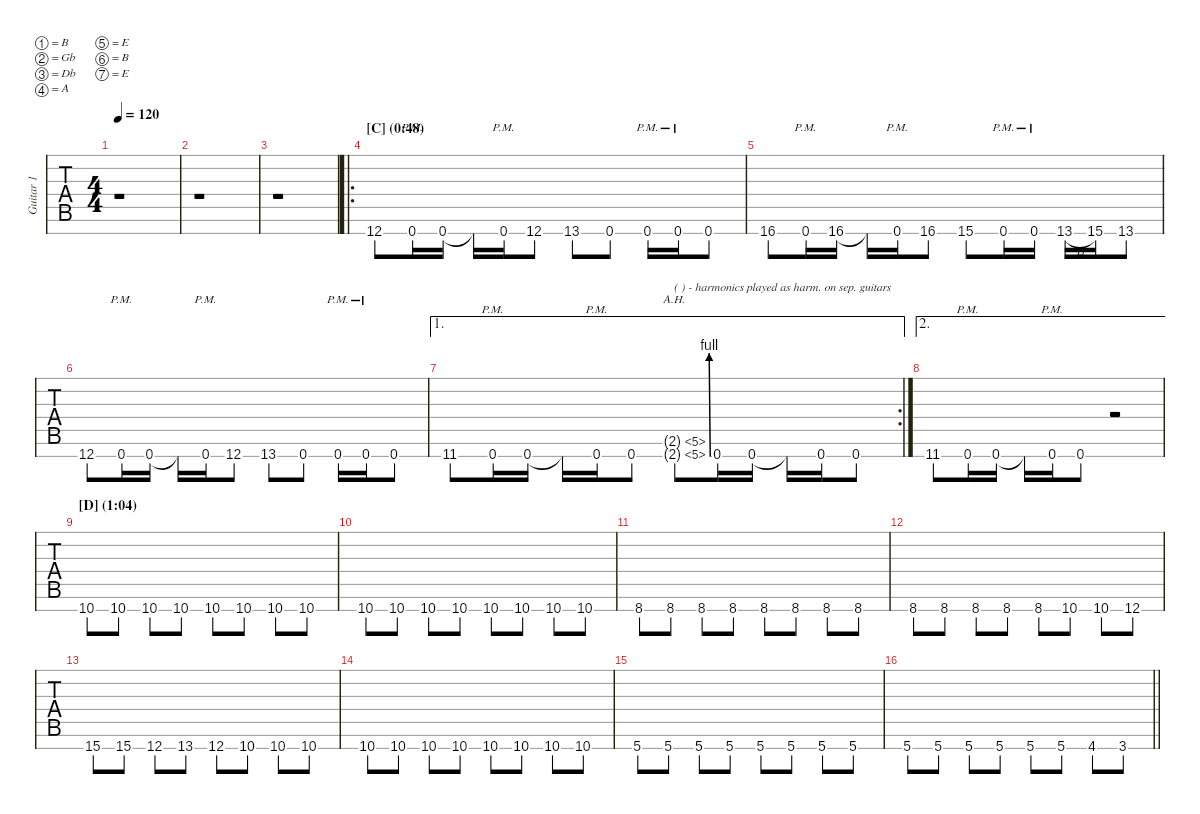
\defaultSystemsLayout 2
\hideDynamics
\bracketExtendMode nobrackets
\multiTrackTrackNamePolicy allsystems
\firstSystemTrackNameMode fullname
\otherSystemsTrackNameMode fullname
\otherSystemsTrackNameOrientation horizontal
\track ("Guitar 1" "Gtr. 1") {instrument overdrivenguitar}
\staff {tabs}
\tuning (B3 Gb3 Db3 A2 E2 B1 E1)
\ts (4 4)
\tempo 120
\clef g2
\ks c
r.1{dy mf} |
r.1 |
\scale
0.999589 r.1 |
\ro
\section ("" "[C] (0:48)")
\scale
1.0002 12.7.8 0.7{pm}.16 0.7.16 0.7{t}.16 0.7{pm}.16 12.7.8 13.7.8 0.7.8 0.7{pm}.16 0.7{pm}.16 0.7.8 |
\scale
0.999796 16.7{acc #}.8 0.7{pm}.16 16.7{acc #}.16 16.7{t acc #}.16 0.7{pm}.16 16.7{acc #}.8 15.7.8 0.7{pm}.16 0.7{pm}.16 13.7{h}.16 15.7.16 13.7.8 |
\scale
0.999659 12.7.8 0.7{pm}.16 0.7.16 0.7{t}.16 0.7{pm}.16 12.7.8 13.7.8 0.7.8 0.7{pm}.16 0.7{pm}.16 0.7.8 |
\ae 1
\rc 2
\scale
1.00244 11.7{acc #}.8 0.7{pm}.16 0.7.16 0.7{t}.16 0.7{pm}.16 0.7.8 (2.7{be (bend 0 0 15 4) ah 3 g acc #} 2.6{ah 3 g acc #}).8{txt "( ) - harmonics played as harm. on sep. guitars"} 0.7.16 0.7.16 0.7{t}.16 0.7.16 0.7.8 |
\ae 2
\scale
0.997902 11.7{acc #}.8 0.7{pm}.16 0.7.16 0.7{t}.16 0.7{pm}.16 0.7.8 r.2 |
\section ("" "[D] (1:04)")
10.7.8 10.7.8 10.7.8 10.7.8 10.7.8 10.7.8 10.7.8 10.7.8 |
\scale
1.00269 10.7.8 10.7.8 10.7.8 10.7.8 10.7.8 10.7.8 10.7.8 10.7.8 |
8.7.8 8.7.8 8.7.8 8.7.8 8.7.8 8.7.8 8.7.8 8.7.8 |
\scale
0.997308 8.7.8 8.7.8 8.7.8 8.7.8 8.7.8 10.7.8 10.7.8 12.7.8 |
15.7.8 15.7.8 12.7.8 13.7.8 12.7.8 10.7.8 10.7.8 10.7.8 |
\scale
1.00269 10.7.8 10.7.8 10.7.8 10.7.8 10.7.8 10.7.8 10.7.8 10.7.8 |
\scale
1.00155 5.7.8 5.7.8 5.7.8 5.7.8 5.7.8 5.7.8 5.7.8 5.7.8 |
\scale
0.99576
\barLineRight lightlight
5.7.8 5.7.8 5.7.8 5.7.8 5.7.8 5.7.8 4.7{acc #}.8 3.7.8
